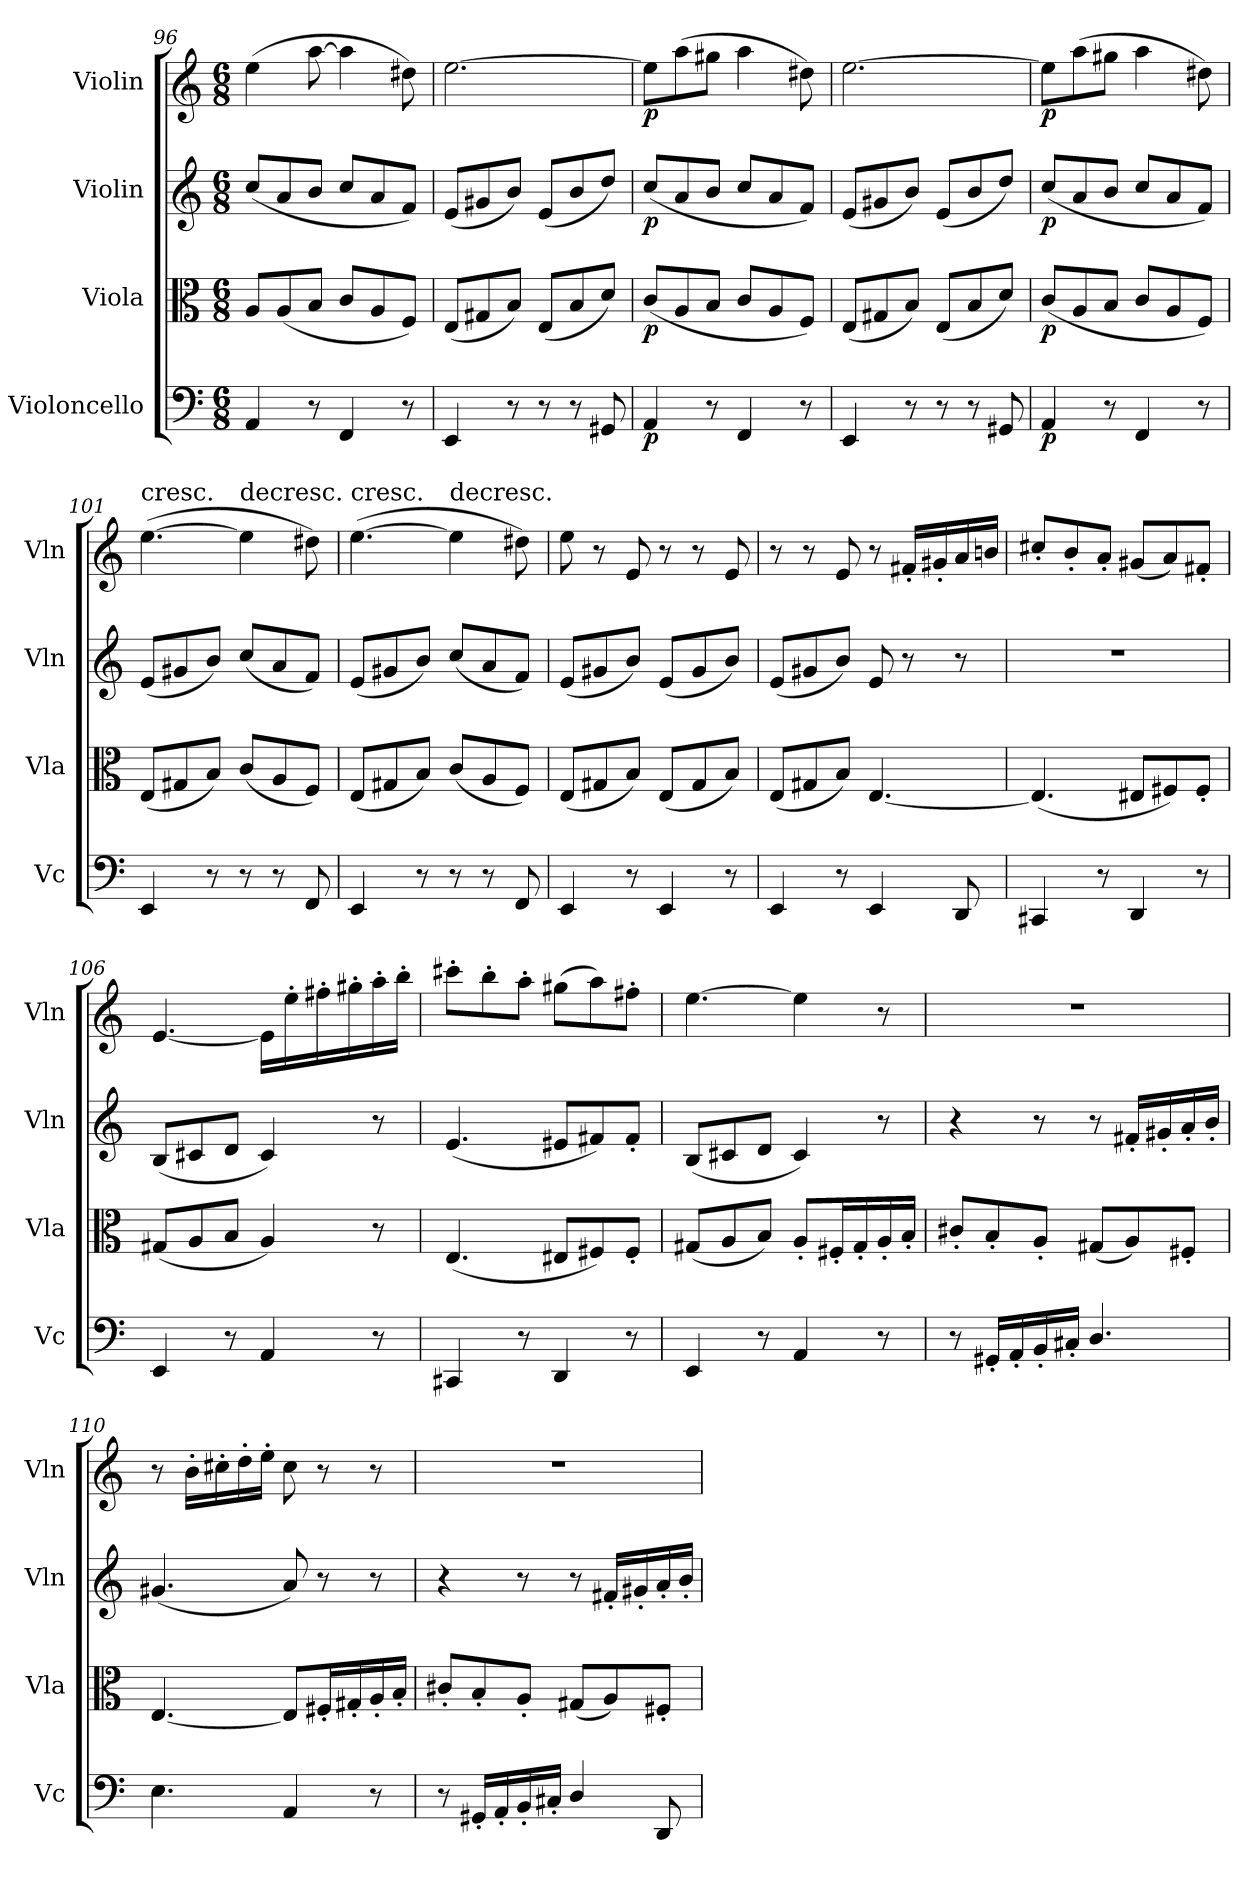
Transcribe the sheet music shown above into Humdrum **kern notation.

**kern	**dynam	**kern	**dynam	**kern	**dynam	**kern	**dynam
*part4	*part4	*part3	*part3	*part2	*part2	*part1	*part1
*staff4	*staff4	*staff3	*staff3	*staff2	*staff2	*staff1	*staff1
*I"Violoncello	*	*I"Viola	*	*I"Violin	*	*I"Violin	*
*I'Vc	*	*I'Vla	*	*I'Vln	*	*I'Vln	*
*clefF4	*	*clefC3	*	*clefG2	*	*clefG2	*
*k[]	*	*k[]	*	*k[]	*	*k[]	*
*a:	*	*a:	*	*a:	*	*a:	*
*M6/8	*	*M6/8	*	*M6/8	*	*M6/8	*
=96	=96	=96	=96	=96	=96	=96	=96
4AA/	.	8A/L	.	(8cc/L	.	(4ee\	.
.	.	(8A/	.	8a/	.	.	.
8r	.	8B/J	.	8b/J	.	[8aa\	.
4FF/	.	8c/L	.	8cc/L	.	4aa\]	.
.	.	8A/	.	8a/	.	.	.
8r	.	8F/J)	.	8f/J)	.	8dd#X\)	.
=97	=97	=97	=97	=97	=97	=97	=97
4EE/	.	(8E/L	.	(8e/L	.	[2.ee\	.
.	.	8G#X/	.	8g#X/	.	.	.
8r	.	8B/J)	.	8b/J)	.	.	.
8r	.	(8E/L	.	(8e/L	.	.	.
8r	.	8B/	.	8b/	.	.	.
8GG#X/	.	8d/J)	.	8dd/J)	.	.	.
=98	=98	=98	=98	=98	=98	=98	=98
4AA/	p	(8c/L	p	(8cc/L	p	8ee\L]	p
.	.	8A/	.	8a/	.	(8aa\	.
8r	.	8B/J	.	8b/J	.	8gg#X\J	.
4FF/	.	8c/L	.	8cc/L	.	4aa\	.
.	.	8A/	.	8a/	.	.	.
8r	.	8F/J)	.	8f/J)	.	8dd#X\)	.
=99	=99	=99	=99	=99	=99	=99	=99
4EE/	.	(8E/L	.	(8e/L	.	[2.ee\	.
.	.	8G#X/	.	8g#X/	.	.	.
8r	.	8B/J)	.	8b/J)	.	.	.
8r	.	(8E/L	.	(8e/L	.	.	.
8r	.	8B/	.	8b/	.	.	.
8GG#X/	.	8d/J)	.	8dd/J)	.	.	.
=100	=100	=100	=100	=100	=100	=100	=100
4AA/	p	(8c/L	p	(8cc/L	p	8ee\L]	p
.	.	8A/	.	8a/	.	(8aa\	.
8r	.	8B/J	.	8b/J	.	8gg#X\J	.
4FF/	.	8c/L	.	8cc/L	.	4aa\	.
.	.	8A/	.	8a/	.	.	.
8r	.	8F/J)	.	8f/J)	.	8dd#X\)	.
=101	=101	=101	=101	=101	=101	=101	=101
!	!	!	!	!	!	!LO:TX:t=cresc.	!
4EE/	.	(8E/L	.	(8e/L	.	([4.ee\	.
.	.	8G#X/	.	8g#X/	.	.	.
8r	.	8B/J)	.	8b/J)	.	.	.
!	!	!	!	!	!	!LO:TX:t=decresc.	!
8r	.	(8c/L	.	(8cc/L	.	4ee\]	.
8r	.	8A/	.	8a/	.	.	.
8FF/	.	8F/J)	.	8f/J)	.	8dd#X\)	.
=102	=102	=102	=102	=102	=102	=102	=102
!	!	!	!	!	!	!LO:TX:t=cresc.	!
4EE/	.	(8E/L	.	(8e/L	.	([4.ee\	.
.	.	8G#X/	.	8g#X/	.	.	.
8r	.	8B/J)	.	8b/J)	.	.	.
!	!	!	!	!	!	!LO:TX:t=decresc.	!
8r	.	(8c/L	.	(8cc/L	.	4ee\]	.
8r	.	8A/	.	8a/	.	.	.
8FF/	.	8F/J)	.	8f/J)	.	8dd#X\)	.
=103	=103	=103	=103	=103	=103	=103	=103
4EE/	.	(8E/L	.	(8e/L	.	8ee\	.
.	.	8G#X/	.	8g#X/	.	8r	.
8r	.	8B/J)	.	8b/J)	.	8e/	.
4EE/	.	(8E/L	.	(8e/L	.	8r	.
.	.	8G#/	.	8g#/	.	8r	.
8r	.	8B/J)	.	8b/J)	.	8e/	.
=104	=104	=104	=104	=104	=104	=104	=104
4EE/	.	(8E/L	.	(8e/L	.	8r	.
.	.	8G#X/	.	8g#X/	.	8r	.
8r	.	8B/J)	.	8b/J)	.	8e/	.
4EE/	.	[4.E/	.	8e/	.	8r	.
.	.	.	.	8r	.	16f#X'/LL	.
.	.	.	.	.	.	16g#X'/	.
8DD/	.	.	.	8r	.	16a/	.
.	.	.	.	.	.	16bn/JJ	.
=105	=105	=105	=105	=105	=105	=105	=105
4CC#X/	.	(4.E/]	.	2.r	.	8cc#X'/L	.
.	.	.	.	.	.	8b'/	.
8r	.	.	.	.	.	8a'/J	.
4DD/	.	8E#X/L	.	.	.	(8g#X/L	.
.	.	8F#X/)	.	.	.	8a/)	.
8r	.	8F#'/J	.	.	.	8f#X'/J	.
=106	=106	=106	=106	=106	=106	=106	=106
4EE/	.	(8G#X/L	.	(8B/L	.	[4.e/	.
.	.	8A/	.	8c#X/	.	.	.
8r	.	8B/J	.	8d/J	.	.	.
4AA/	.	4A/)	.	4c#/)	.	16e\LL]	.
.	.	.	.	.	.	16ee'\	.
.	.	.	.	.	.	16ff#X'\	.
.	.	.	.	.	.	16gg#X'\	.
8r	.	8r	.	8r	.	16aa'\	.
.	.	.	.	.	.	16bb'\JJ	.
=107	=107	=107	=107	=107	=107	=107	=107
4CC#X/	.	(4.E/	.	(4.e/	.	8ccc#X'\L	.
.	.	.	.	.	.	8bb'\	.
8r	.	.	.	.	.	8aa'\J	.
4DD/	.	8E#X/L	.	8e#X/L	.	(8gg#X\L	.
.	.	8F#X/)	.	8f#X/)	.	8aa\)	.
8r	.	8F#'/J	.	8f#'/J	.	8ff#X'\J	.
=108	=108	=108	=108	=108	=108	=108	=108
4EE/	.	(8G#X/L	.	(8B/L	.	[4.ee\	.
.	.	8A/	.	8c#X/	.	.	.
8r	.	8B/J)	.	8d/J	.	.	.
4AA/	.	8A'/L	.	4c#/)	.	4ee\]	.
.	.	16F#X'/L	.	.	.	.	.
.	.	16G#'/	.	.	.	.	.
8r	.	16A'/	.	8r	.	8r	.
.	.	16B'/JJ	.	.	.	.	.
=109	=109	=109	=109	=109	=109	=109	=109
8r	.	8c#X'/L	.	4r	.	2.r	.
16GG#X'/LL	.	8B'/	.	.	.	.	.
16AA'/	.	.	.	.	.	.	.
16BB'/	.	8A'/J	.	8r	.	.	.
16C#X'/JJ	.	.	.	.	.	.	.
4.D/	.	(8G#X/L	.	8r	.	.	.
.	.	8A/)	.	16f#X'/LL	.	.	.
.	.	.	.	16g#X'/	.	.	.
.	.	8F#X'/J	.	16a'/	.	.	.
.	.	.	.	16b'/JJ	.	.	.
=110	=110	=110	=110	=110	=110	=110	=110
4.E\	.	[4.E/	.	(4.g#X/	.	8r	.
.	.	.	.	.	.	16b'\LL	.
.	.	.	.	.	.	16cc#X'\	.
.	.	.	.	.	.	16dd'\	.
.	.	.	.	.	.	16ee'\JJ	.
4AA/	.	8E/L]	.	8a/)	.	8cc#\	.
.	.	16F#X'/L	.	8r	.	8r	.
.	.	16G#X'/	.	.	.	.	.
8r	.	16A'/	.	8r	.	8r	.
.	.	16B'/JJ	.	.	.	.	.
=111	=111	=111	=111	=111	=111	=111	=111
8r	.	8c#X'/L	.	4r	.	2.r	.
16GG#X'/LL	.	8B'/	.	.	.	.	.
16AA'/	.	.	.	.	.	.	.
16BB'/	.	8A'/J	.	8r	.	.	.
16C#X'/JJ	.	.	.	.	.	.	.
4D/	.	(8G#X/L	.	8r	.	.	.
.	.	8A/)	.	16f#X'/LL	.	.	.
.	.	.	.	16g#X'/	.	.	.
8DD/	.	8F#X'/J	.	16a'/	.	.	.
.	.	.	.	16b'/JJ	.	.	.
=	=	=	=	=	=	=	=
*-	*-	*-	*-	*-	*-	*-	*-
